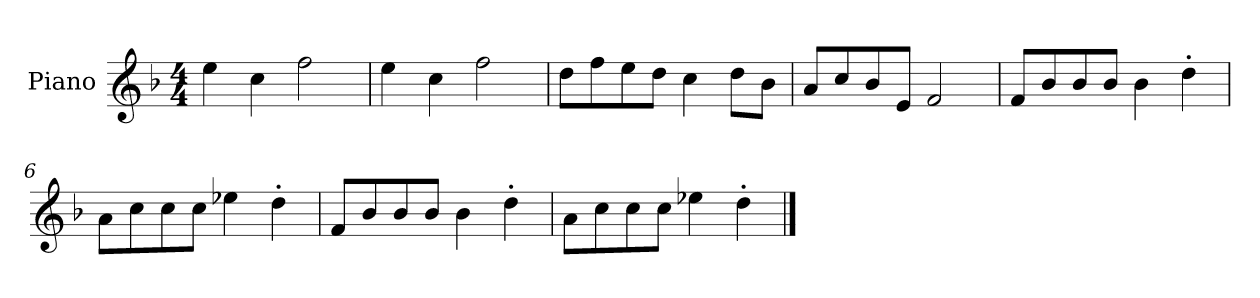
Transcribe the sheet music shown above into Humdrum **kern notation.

**kern
*part1
*staff1
*I"Piano
*I'P-no
*clefG2
*k[b-]
*M4/4
*MM90
=1
4ee\
4cc\
2ff\
=2
4ee\
4cc\
2ff\
=3
8dd\L
8ff\
8ee\
8dd\J
4cc\
8dd\L
8b-\J
=4
8a/L
8cc/
8b-/
8e/J
2f/
=5
8f/L
8b-/
8b-/
8b-/J
4b-\
4dd'\
=6
8a\L
8cc\
8cc\
8cc\J
4ee-X\
4dd'\
=7
8f/L
8b-/
8b-/
8b-/J
4b-\
4dd'\
!!LO:LB:g=z
=8
8a\L
8cc\
8cc\
8cc\J
4ee-X\
4dd'\
==
*-
